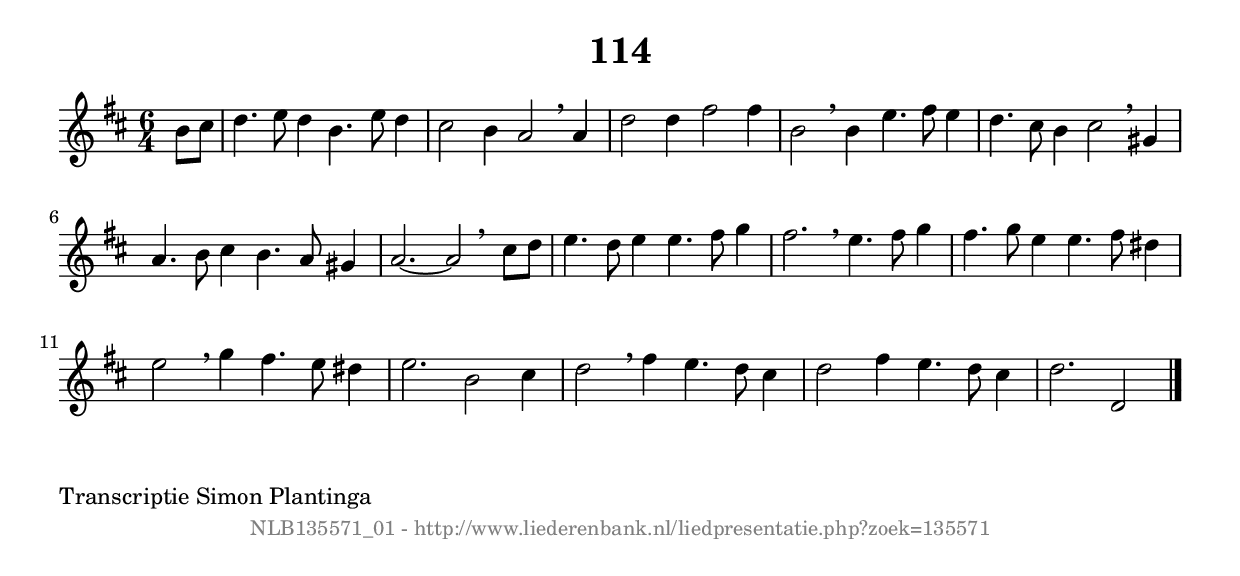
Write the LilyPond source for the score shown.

%
% produced by wce2krn 1.64 (7 June 2014)
%
\version"2.16"
#(append! paper-alist '(("long" . (cons (* 210 mm) (* 2000 mm)))))
#(set-default-paper-size "long")
sb = {\breathe}
mBreak = {\breathe }
bBreak = {\breathe }
x = {\once\override NoteHead #'style = #'cross }
gl=\glissando
itime={\override Staff.TimeSignature #'stencil = ##f }
ficta = {\once\set suggestAccidentals = ##t}
fine = {\once\override Score.RehearsalMark #'self-alignment-X = #1 \mark \markup {\italic{Fine}}}
dc = {\once\override Score.RehearsalMark #'self-alignment-X = #1 \mark \markup {\italic{D.C.}}}
dcf = {\once\override Score.RehearsalMark #'self-alignment-X = #1 \mark \markup {\italic{D.C. al Fine}}}
dcc = {\once\override Score.RehearsalMark #'self-alignment-X = #1 \mark \markup {\italic{D.C. al Coda}}}
ds = {\once\override Score.RehearsalMark #'self-alignment-X = #1 \mark \markup {\italic{D.S.}}}
dsf = {\once\override Score.RehearsalMark #'self-alignment-X = #1 \mark \markup {\italic{D.S. al Fine}}}
dsc = {\once\override Score.RehearsalMark #'self-alignment-X = #1 \mark \markup {\italic{D.S. al Coda}}}
pv = {\set Score.repeatCommands = #'((volta "1"))}
sv = {\set Score.repeatCommands = #'((volta "2"))}
tv = {\set Score.repeatCommands = #'((volta "3"))}
qv = {\set Score.repeatCommands = #'((volta "4"))}
xv = {\set Score.repeatCommands = #'((volta #f))}
\header{ tagline = ""
title = "114"
}
\score {{
\key d \major
\relative g'
{
\set melismaBusyProperties = #'()
\partial 32*8
\time 6/4
\tempo 4=120
\override Score.MetronomeMark #'transparent = ##t
\override Score.RehearsalMark #'break-visibility = #(vector #t #t #f)
b8 cis8 | d4. e8 d4 b4. e8 d4 | cis2 b4 a2 \sb a4 | d2 d4 fis2 fis4 | b,2 \mBreak
b4 e4. fis8 e4 | d4. cis8 b4 cis2 \sb gis4 | a4. b8 cis4 b4. a8 gis4 | a2.~ a2 \bar ":|:" \bBreak
cis8 d8 | e4. d8 e4 e4. fis8 g4 | fis2. \sb e4. fis8 g4 | fis4. g8 e4 e4. fis8 dis4 | e2 \mBreak
g4 fis4. e8 dis4 | e2. b2 cis4 | d2 \sb fis4 e4. d8 cis4 | d2 fis4 e4. d8 cis4 | d2. d,2 \bar "|."
 }}
 \midi { }
 \layout {
            indent = 0.0\cm
}
}
\markup { \wordwrap-string #" 
Transcriptie Simon Plantinga
"}
\markup { \vspace #0 } \markup { \with-color #grey \fill-line { \center-column { \smaller "NLB135571_01 - http://www.liederenbank.nl/liedpresentatie.php?zoek=135571" } } }
